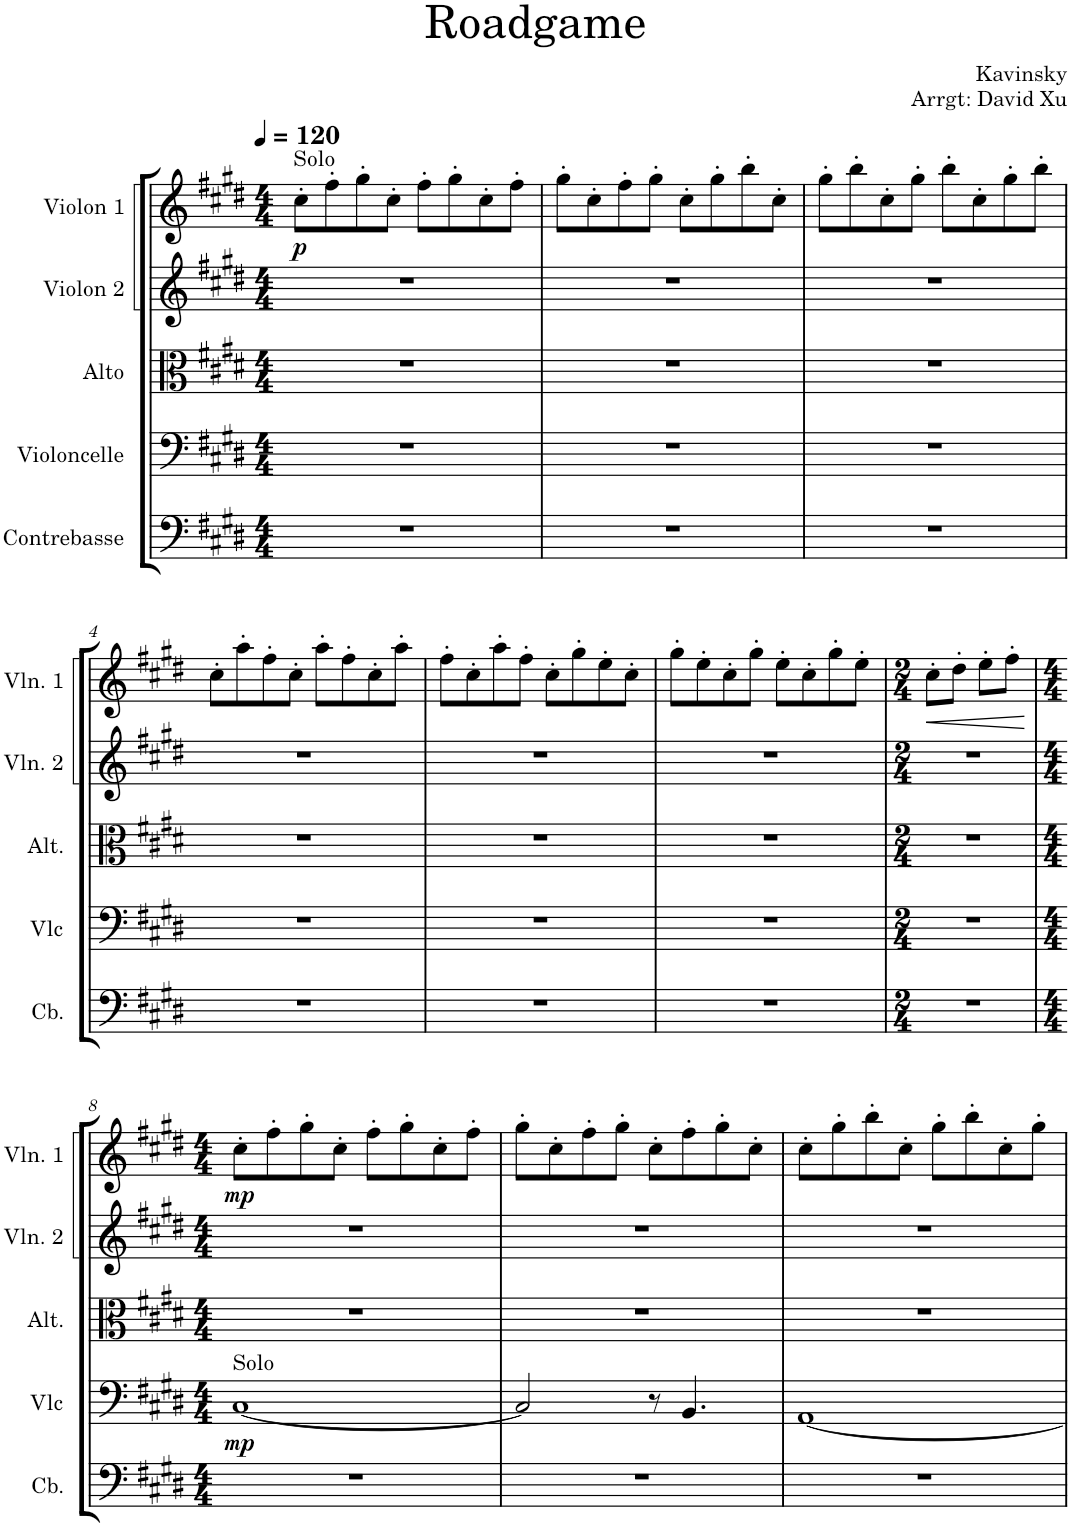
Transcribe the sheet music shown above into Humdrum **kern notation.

**kern	**kern	**dynam	**kern	**kern	**kern	**dynam
*part5	*part4	*part4	*part3	*part2	*part1	*part1
*staff5	*staff4	*staff4	*staff3	*staff2	*staff1	*staff1
*I"Contrebasse	*I"Violoncelle	*	*I"Alto	*I"Violon 2	*I"Violon 1	*
*I'Cb.	*I'Vlc	*	*I'Alt.	*I'Vln. 2	*I'Vln. 1	*
*clefF4	*clefF4	*	*clefC3	*clefG2	*clefG2	*
*Trd7c12	*	*	*	*	*	*
*k[f#c#g#d#]	*k[f#c#g#d#]	*	*k[f#c#g#d#]	*k[f#c#g#d#]	*k[f#c#g#d#]	*
*M4/4	*M4/4	*	*M4/4	*M4/4	*M4/4	*
*MM120	*MM120	*	*MM120	*MM120	*MM120	*
=1	=1	=1	=1	=1	=1	=1
!	!	!	!	!	!LO:TX:a:t=Solo	!
!	!	!	!	!	!	!LO:DY:b
1r	1r	.	1r	1r	8cc#'\L	p
.	.	.	.	.	8ff#'\	.
.	.	.	.	.	8gg#'\	.
.	.	.	.	.	8cc#'\J	.
.	.	.	.	.	8ff#'\L	.
.	.	.	.	.	8gg#'\	.
.	.	.	.	.	8cc#'\	.
.	.	.	.	.	8ff#'\J	.
=2	=2	=2	=2	=2	=2	=2
1r	1r	.	1r	1r	8gg#'\L	.
.	.	.	.	.	8cc#'\	.
.	.	.	.	.	8ff#'\	.
.	.	.	.	.	8gg#'\J	.
.	.	.	.	.	8cc#'\L	.
.	.	.	.	.	8gg#'\	.
.	.	.	.	.	8bb'\	.
.	.	.	.	.	8cc#'\J	.
=3	=3	=3	=3	=3	=3	=3
1r	1r	.	1r	1r	8gg#'\L	.
.	.	.	.	.	8bb'\	.
.	.	.	.	.	8cc#'\	.
.	.	.	.	.	8gg#'\J	.
.	.	.	.	.	8bb'\L	.
.	.	.	.	.	8cc#'\	.
.	.	.	.	.	8gg#'\	.
.	.	.	.	.	8bb'\J	.
!!LO:LB:g=z
=4	=4	=4	=4	=4	=4	=4
1r	1r	.	1r	1r	8cc#'\L	.
.	.	.	.	.	8aa'\	.
.	.	.	.	.	8ff#'\	.
.	.	.	.	.	8cc#'\J	.
.	.	.	.	.	8aa'\L	.
.	.	.	.	.	8ff#'\	.
.	.	.	.	.	8cc#'\	.
.	.	.	.	.	8aa'\J	.
=5	=5	=5	=5	=5	=5	=5
1r	1r	.	1r	1r	8ff#'\L	.
.	.	.	.	.	8cc#'\	.
.	.	.	.	.	8aa'\	.
.	.	.	.	.	8ff#'\J	.
.	.	.	.	.	8cc#'\L	.
.	.	.	.	.	8gg#'\	.
.	.	.	.	.	8ee'\	.
.	.	.	.	.	8cc#'\J	.
=6	=6	=6	=6	=6	=6	=6
1r	1r	.	1r	1r	8gg#'\L	.
.	.	.	.	.	8ee'\	.
.	.	.	.	.	8cc#'\	.
.	.	.	.	.	8gg#'\J	.
.	.	.	.	.	8ee'\L	.
.	.	.	.	.	8cc#'\	.
.	.	.	.	.	8gg#'\	.
.	.	.	.	.	8ee'\J	.
=7	=7	=7	=7	=7	=7	=7
*M2/4	*M2/4	*	*M2/4	*M2/4	*M2/4	*
!	!	!	!	!	!	!LO:HP:b
2r	2r	.	2r	2r	8cc#'\L	<
.	.	.	.	.	8dd#'\J	.
.	.	.	.	.	8ee'\L	.
.	.	.	.	.	8ff#'\J	.
.	.	.	.	.	.	[
!!LO:LB:g=z
=8	=8	=8	=8	=8	=8	=8
*M4/4	*M4/4	*	*M4/4	*M4/4	*M4/4	*
!	!LO:TX:a:t=Solo	!	!	!	!	!
!	!	!LO:DY:b	!	!	!	!LO:DY:b
1r	[1C#	mp	1r	1r	8cc#'\L	mp
.	.	.	.	.	8ff#'\	.
.	.	.	.	.	8gg#'\	.
.	.	.	.	.	8cc#'\J	.
.	.	.	.	.	8ff#'\L	.
.	.	.	.	.	8gg#'\	.
.	.	.	.	.	8cc#'\	.
.	.	.	.	.	8ff#'\J	.
=9	=9	=9	=9	=9	=9	=9
1r	2C#/]	.	1r	1r	8gg#'\L	.
.	.	.	.	.	8cc#'\	.
.	.	.	.	.	8ff#'\	.
.	.	.	.	.	8gg#'\J	.
.	8r	.	.	.	8cc#'\L	.
.	4.BB/	.	.	.	8ff#'\	.
.	.	.	.	.	8gg#'\	.
.	.	.	.	.	8cc#'\J	.
=10	=10	=10	=10	=10	=10	=10
1r	[1AA	.	1r	1r	8cc#'\L	.
.	.	.	.	.	8gg#'\	.
.	.	.	.	.	8bb'\	.
.	.	.	.	.	8cc#'\J	.
.	.	.	.	.	8gg#'\L	.
.	.	.	.	.	8bb'\	.
.	.	.	.	.	8cc#'\	.
.	.	.	.	.	8gg#'\J	.
=	=	=	=	=	=	=
*-	*-	*-	*-	*-	*-	*-
